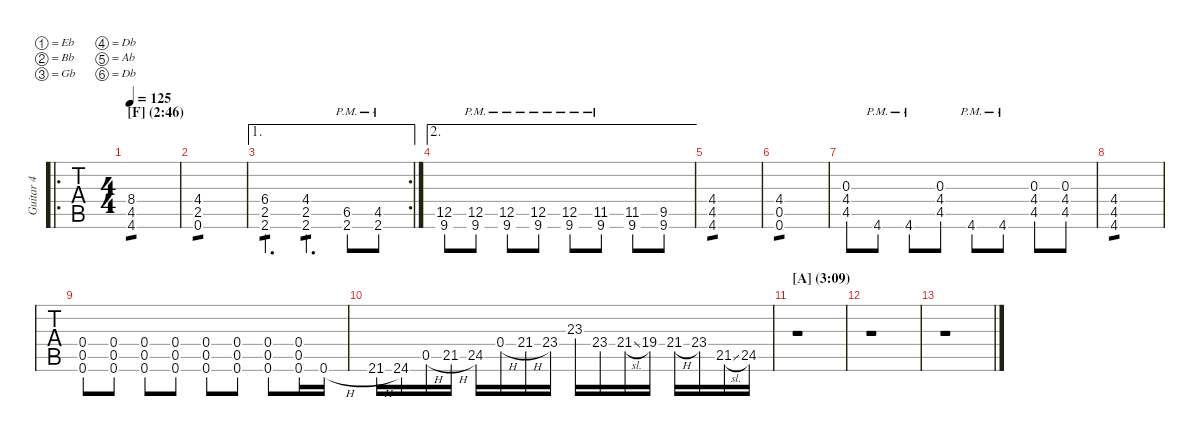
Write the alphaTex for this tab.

\defaultSystemsLayout 4
\hideDynamics
\bracketExtendMode nobrackets
\multiTrackTrackNamePolicy allsystems
\firstSystemTrackNameMode fullname
\otherSystemsTrackNameMode fullname
\otherSystemsTrackNameOrientation horizontal
\track ("Guitar 4" "Guitar 4") {instrument overdrivenguitar}
\staff {tabs}
\tuning (Eb4 Bb3 Gb3 Db3 Ab2 Db2)
\ro
\ts (4 4)
\section ("F" "(2:46)")
\scale
1.06644
\tempo 125
\accidentals auto
\clef g2
\ottava regular
\simile none
\ks aminor
(4.6{acc #} 8.4{acc #} 4.5{acc #}).1{tp 1 dy mf} |
\scale
0.976062 (0.6{acc x} 4.4{acc #} 2.5{acc x}).1{tp 1} |
\ae 1
\rc 2
\scale
1.0081 (6.4{acc #} 2.6{acc x} 2.5{acc x}).4{d tp 1} (4.4{acc #} 2.6{acc x} 2.5{acc x}).4{d tp 1} (6.5{pm acc #} 2.6{pm acc x}).8 (4.5{pm acc #} 2.6{pm acc x}).8 |
\ae 2
\scale
0.9494 (9.6{acc x} 12.5{acc x}).8 (12.5{pm acc x} 9.6{pm acc x}).8 (12.5{pm acc x} 9.6{pm acc x}).8 (12.5{pm acc x} 9.6{pm acc x}).8 (12.5{pm acc x} 9.6{pm acc x}).8 (11.5{pm acc #} 9.6{pm acc x}).8 (11.5{acc #} 9.6{acc x}).8 (9.5{acc #} 9.6{acc x}).8 |
(4.4{acc #} 4.5{acc #} 4.6{acc #}).1{tp 1} |
(0.5{acc x} 0.6{acc x} 4.4{acc #}).1{tp 1} |
(4.5{acc #} 4.4{acc #} 0.3).8 4.6{pm acc #}.8 4.6{pm acc #}.8 (4.5{acc #} 4.4{acc #} 0.3).8 4.6{pm acc #}.8 4.6{pm acc #}.8 (4.5{acc #} 4.4{acc #} 0.3).8 (4.5{acc #} 4.4{acc #} 0.3).8 |
(4.4{acc #} 4.5{acc #} 4.6{acc #}).1{tp 1} |
(0.6{acc x} 0.5{acc x} 0.4{acc x}).8 (0.6{acc x} 0.5{acc x} 0.4{acc x}).8 (0.6{acc x} 0.5{acc x} 0.4{acc x}).8 (0.6{acc x} 0.5{acc x} 0.4{acc x}).8 (0.6{acc x} 0.5{acc x} 0.4{acc x}).8 (0.6{acc x} 0.5{acc x} 0.4{acc x}).8 (0.6{acc x} 0.5{acc x} 0.4{acc x}).8 (0.6{acc x} 0.5{acc x} 0.4{acc x}).16 0.6{h acc x}.16 |
21.6{h acc x}.16 24.6{acc x}.16 0.5{h acc x}.16 21.5{h acc #}.16 24.5{acc x}.16 0.4{h acc x}.16 21.4{h acc x}.16 23.4{acc #}.16 23.3{acc #}.16 23.4{acc #}.16 21.4{sl acc x}.16 19.4{acc x}.16 21.4{h acc x}.16 23.4{acc #}.16 21.5{sl acc #}.16 24.5{acc x}.16 |
\section ("A" "(3:09)")
\scale
1.00755 r.1 |
\scale
0.998857 r.1 |
\scale
0.99359 r.1
